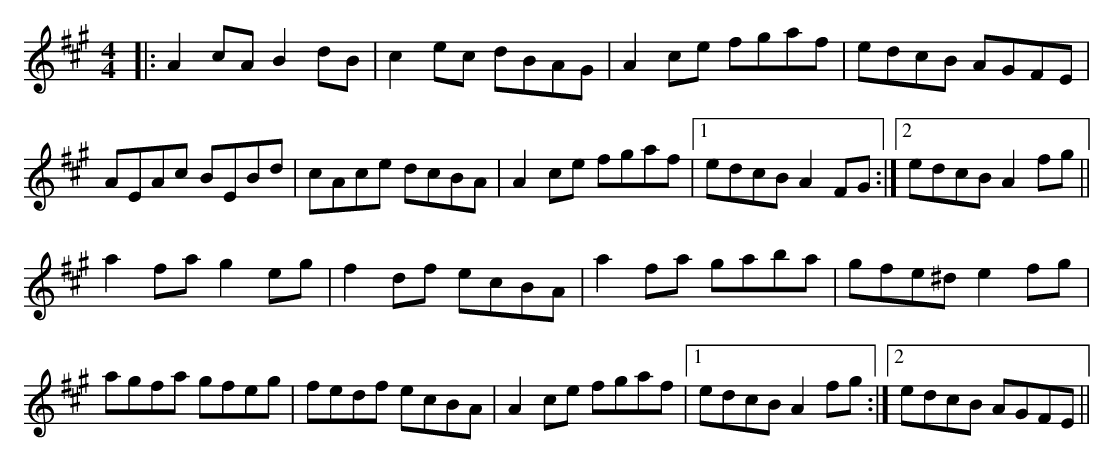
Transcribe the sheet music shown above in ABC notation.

X:1
M:4/4
K:A
|:A2 cA B2 dB|c2 ec dBAG|A2 ce fgaf|edcB AGFE|
AEAc BEBd|cAce dcBA|A2 ce fgaf|1 edcB A2 FG:|2 edcB A2 fg||
a2 fa g2 eg|f2 df ecBA|a2 fa gaba|gfe^d e2 fg|
agfa gfeg|fedf ecBA|A2 ce fgaf|1 edcB A2 fg:|2 edcB AGFE||
